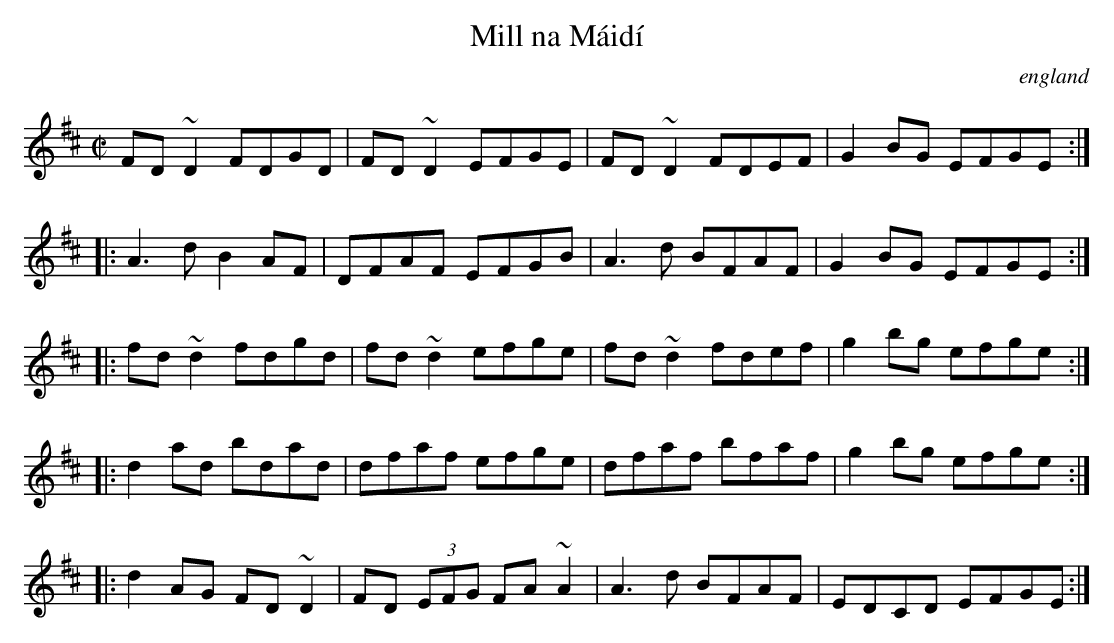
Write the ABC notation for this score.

X:1
T:Mill na M\'aid\'i
O:england
M:C|
L:1/8
K:D
FD~D2 FDGD|FD~D2 EFGE|FD~D2 FDEF|G2BG EFGE:|
|:A3d B2AF|DFAF EFGB|A3d BFAF|G2BG EFGE:|
|:fd~d2 fdgd|fd~d2 efge|fd~d2 fdef|g2bg efge:|
|:d2ad bdad|dfaf efge|dfaf bfaf|g2bg efge:|
|:d2AG FD~D2|FD (3EFG FA~A2|A3d BFAF|EDCD EFGE:|
